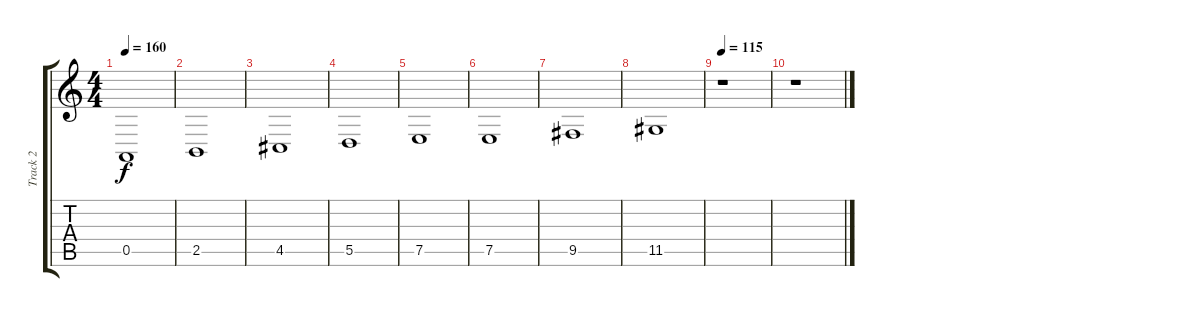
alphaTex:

\track ("Track 2" "Track 2") {instrument violin}
\staff {score tabs}
\tuning (E4 B3 G3 D3 A2 D2) {hide}
\ts (4 4)
\tempo 160
\clef g2
\ks c
0.5.1{dy f} |
2.5.1 |
4.5.1 |
5.5.1 |
7.5.1 |
7.5.1 |
9.5.1 |
11.5.1 |
\tempo 115
r.1 |
r.1
